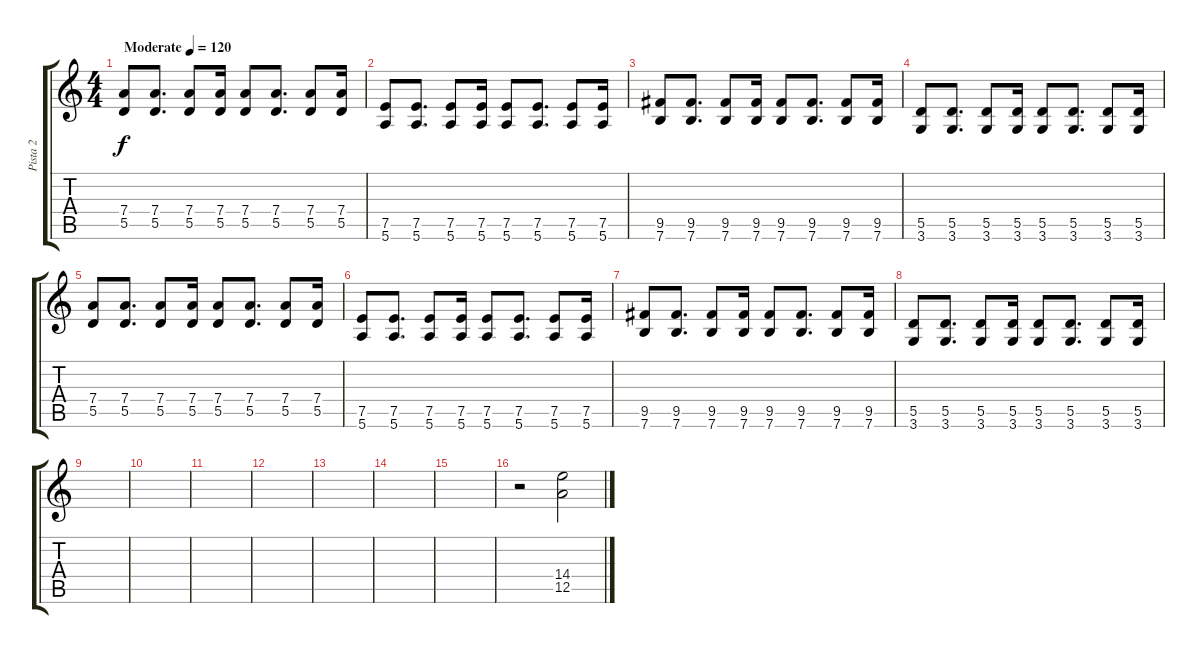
\track ("Pista 2" "Pista 2") {instrument distortionguitar}
\staff {score tabs}
\tuning (E4 B3 G3 D3 A2 E2) {hide}
\ts (4 4)
\tempo (120 "Moderate")
\clef g2
\ks c
(7.4 5.5).8{dy f instrument distortionguitar} (7.4 5.5).8{d} (7.4 5.5).8 (7.4 5.5).16 (7.4 5.5).8 (7.4 5.5).8{d} (7.4 5.5).8 (7.4 5.5).16 |
(7.5 5.6).8 (7.5 5.6).8{d} (7.5 5.6).8 (7.5 5.6).16 (7.5 5.6).8 (7.5 5.6).8{d} (7.5 5.6).8 (7.5 5.6).16 |
(9.5 7.6).8 (9.5 7.6).8{d} (9.5 7.6).8 (9.5 7.6).16 (9.5 7.6).8 (9.5 7.6).8{d} (9.5 7.6).8 (9.5 7.6).16 |
(5.5 3.6).8 (5.5 3.6).8{d} (5.5 3.6).8 (5.5 3.6).16 (5.5 3.6).8 (5.5 3.6).8{d} (5.5 3.6).8 (5.5 3.6).16 |
(7.4 5.5).8 (7.4 5.5).8{d} (7.4 5.5).8 (7.4 5.5).16 (7.4 5.5).8 (7.4 5.5).8{d} (7.4 5.5).8 (7.4 5.5).16 |
(7.5 5.6).8 (7.5 5.6).8{d} (7.5 5.6).8 (7.5 5.6).16 (7.5 5.6).8 (7.5 5.6).8{d} (7.5 5.6).8 (7.5 5.6).16 |
(9.5 7.6).8 (9.5 7.6).8{d} (9.5 7.6).8 (9.5 7.6).16 (9.5 7.6).8 (9.5 7.6).8{d} (9.5 7.6).8 (9.5 7.6).16 |
(5.5 3.6).8 (5.5 3.6).8{d} (5.5 3.6).8 (5.5 3.6).16 (5.5 3.6).8 (5.5 3.6).8{d} (5.5 3.6).8 (5.5 3.6).16 |
|
|
|
|
|
|
|
r.2 (14.4{sl} 12.5{sl}).2
